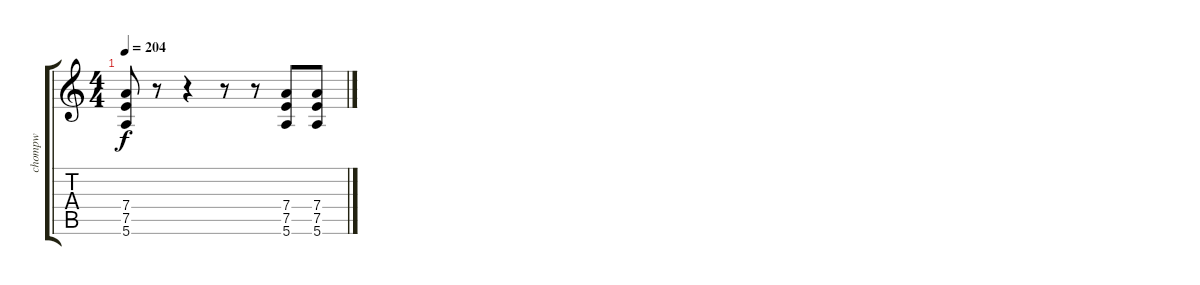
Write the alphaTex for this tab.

\track ("chompw" "chompw") {instrument distortionguitar}
\staff {score tabs}
\tuning (E4 B3 G3 D3 A2 E2) {hide}
\ts (4 4)
\tempo 204
\clef g2
\ks c
(7.4{t} 7.5{t} 5.6{t}).8{dy f} r.8 r.4 r.8 r.8 (7.4 7.5 5.6).8 (7.4 7.5 5.6).8
